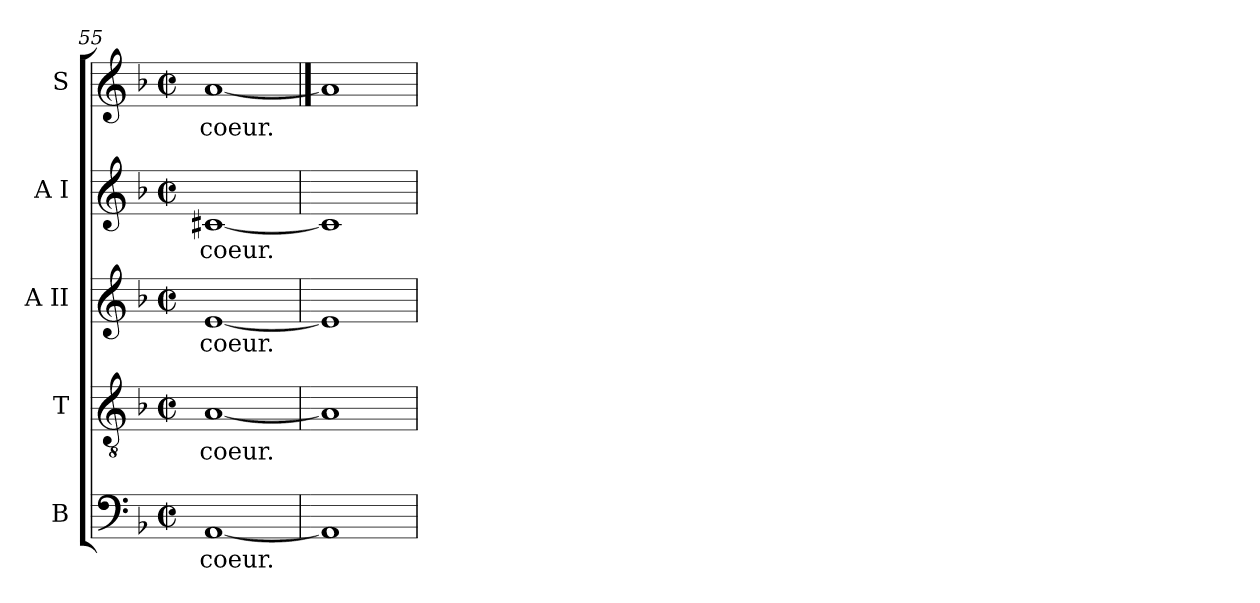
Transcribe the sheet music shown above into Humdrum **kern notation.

**kern	**text	**kern	**text	**kern	**text	**kern	**text	**kern	**text
*part5	*part5	*part4	*part4	*part3	*part3	*part2	*part2	*part1	*part1
*staff5	*staff5	*staff4	*staff4	*staff3	*staff3	*staff2	*staff2	*staff1	*staff1
*I"B	*	*I"T	*	*I"A II	*	*I"A I	*	*I"S	*
*clefF4	*	*clefGv2	*	*clefG2	*	*clefG2	*	*clefG2	*
*k[b-]	*	*k[b-]	*	*k[b-]	*	*k[b-]	*	*k[b-]	*
*F:	*	*F:	*	*F:	*	*F:	*	*F:	*
*M2/2	*	*M2/2	*	*M2/2	*	*M2/2	*	*M2/2	*
*met(c|)	*	*met(c|)	*	*met(c|)	*	*met(c|)	*	*met(c|)	*
=55	=55	=55	=55	=55	=55	=55	=55	=55	=55
!	!LO:LY:b:cj	!	!LO:LY:b:cj	!	!LO:LY:b:cj	!	!LO:LY:b:cj	!	!LO:LY:b:cj
[1AA	coeur.	[1A	coeur.	[1e	coeur.	[1c#X	coeur.	[1a	coeur.
=56	==56	=56	==56	=56	==56	=56	==56	==56	==56
1AA]	.	1A]	.	1e]	.	1c#]	.	1a]	.
=	=	=	=	=	=	=	=	=	=
*-	*-	*-	*-	*-	*-	*-	*-	*-	*-
